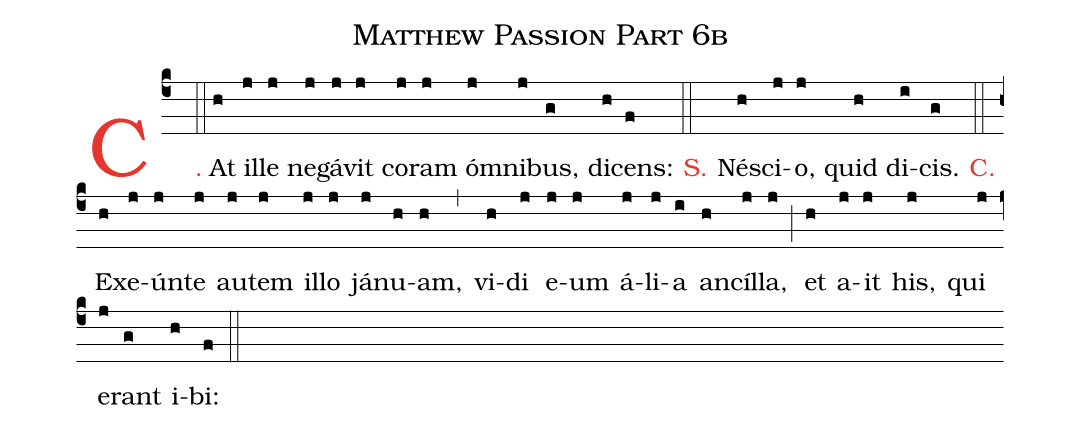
name:Matthew Passion Part 6b;
%%
(c4) <c>C.</c>(::) At(h) il(j)le(j) ne(j)gá(j)vit(j) co(j)ram(j) óm(j)ni(j)bus,(g) di(h)cens:(f) <c>S.</c>(::) Nés(h)ci(j)o,(j) quid(h) di(i)cis.(g) <c>C.</c> (::) Ex(h)e(j)ún(j)te(j) au(j)tem(j) il(j)lo(j) já(j)nu(h)am,(h) (,) vi(h)di(j) e(j)um(j) á(j)li(j)a(i) an(h)cíl(j)la,(j) (;) et(h) a(j)it(j) his,(j) qui(j) e(j)rant(g) i(h)bi:(f) (::)
